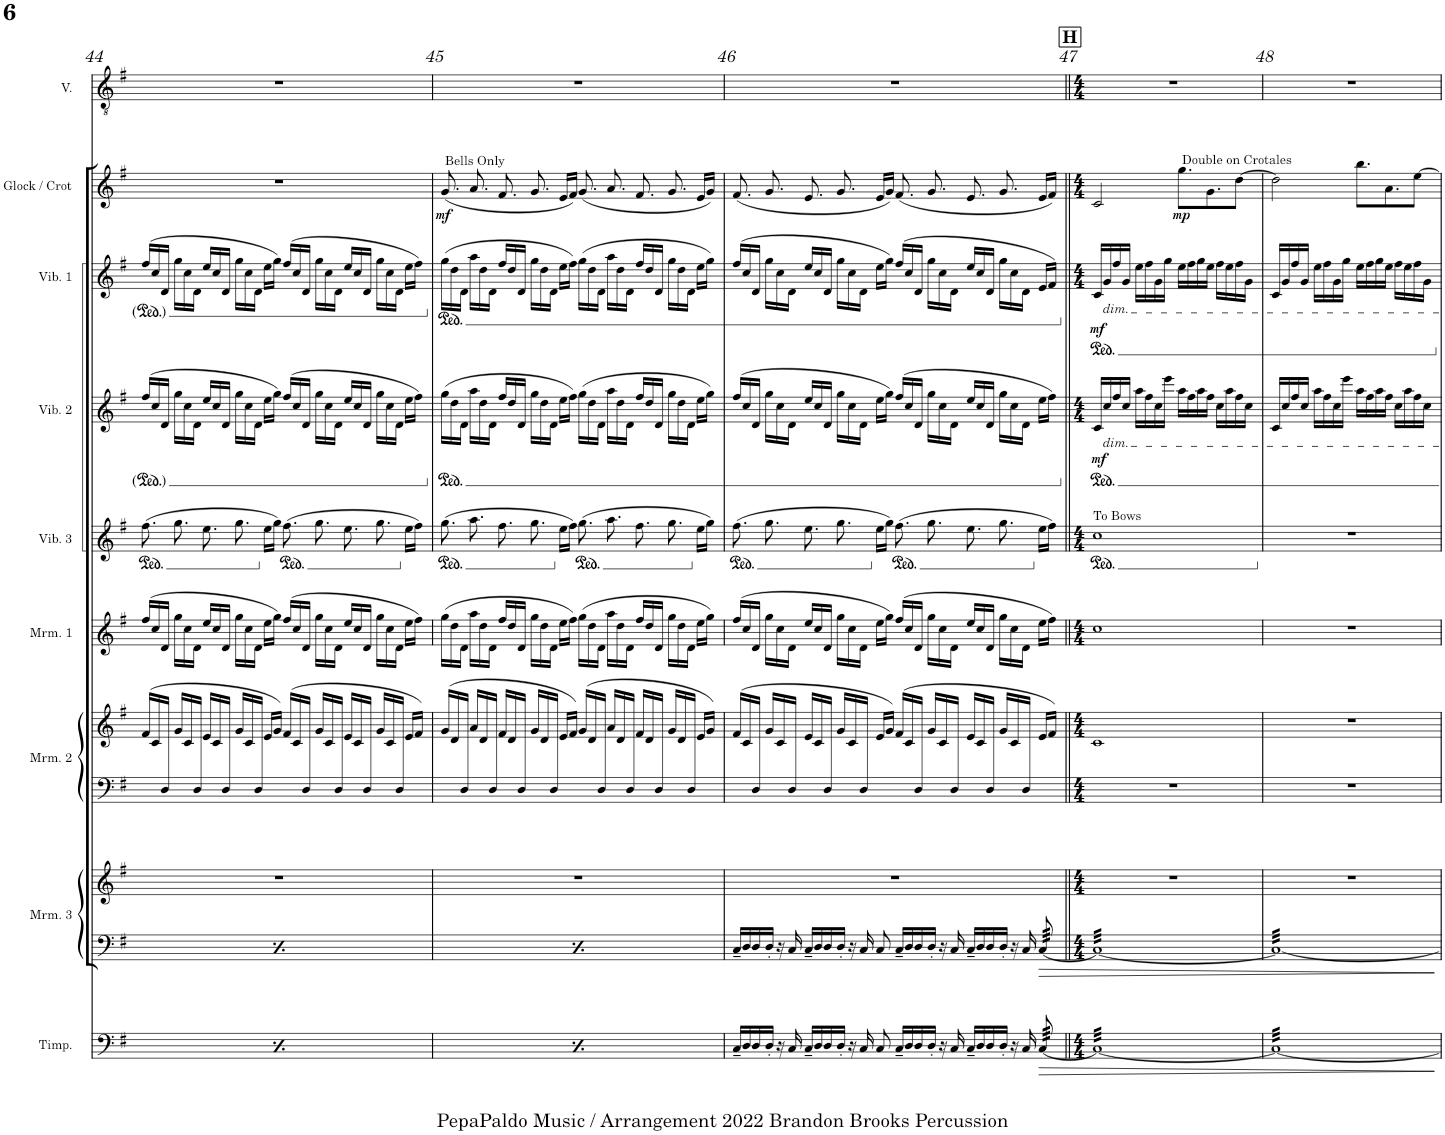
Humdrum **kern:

**kern	**dynam	**kern	**kern	**dynam	**kern	**kern	**kern	**kern	**kern	**dynam	**kern	**dynam	**kern	**dynam	**kern
*part9	*part9	*part8	*part8	*part8	*part7	*part7	*part6	*part5	*part4	*part4	*part3	*part3	*part2	*part2	*part1
*staff11	*staff11	*staff10	*staff9	*staff9/10	*staff8	*staff7	*staff6	*staff5	*staff4	*staff4	*staff3	*staff3	*staff2	*staff2	*staff1
*I"Timpani	*	*I"Marimba 3	*	*	*I"Marimba 2	*	*I"Marimba 1	*I"Vibraphone 3	*I"Vibraphone 2	*	*I"Vibraphone 1	*	*I"Glock / Crot	*	*I"Voice
*I'Timp.	*	*I'Mrm. 3	*	*	*I'Mrm. 2	*	*I'Mrm. 1	*I'Vib. 3	*I'Vib. 2	*	*I'Vib. 1	*	*I'Glock / Crot	*	*I'V.
!!LO:PB:g=z
*clefF4	*	*clefF4	*clefG2	*	*clefF4	*clefG2	*clefG2	*clefG2	*clefG2	*	*clefG2	*	*clefG2	*	*clefGv2
*	*	*	*	*	*	*	*	*	*	*	*	*	*Trd-14c-24	*	*
*k[f#]	*	*k[f#]	*k[f#]	*	*k[f#]	*k[f#]	*k[f#]	*k[f#]	*k[f#]	*	*k[f#]	*	*k[f#]	*	*k[f#]
*M7/4	*	*M7/4	*M7/4	*	*M7/4	*M7/4	*M7/4	*M7/4	*M7/4	*	*M7/4	*	*M7/4	*	*M7/4
=44	=44	=44	=44	=44	=44	=44	=44	=44	=44	=44	=44	=44	=44	=44	=44
*	*	*	*	*	*^	*	*	*	*	*	*	*	*	*	*
*	*	*	*	*	*	*	*	*	*ped	*	*	*	*	*	*	*
!	!LO:DY:b	!	!	!LO:DY:b=2	!	!	!	!	!	!	!	!	!	!	!	!
16C~/LL	f	16C~/LL	1..r	f	8ryy	1..ryy	(16f#/LL	(16ff#/LL	(8.ff#\	(16ff#/LL	.	(16ff#/LL	.	1..r	.	1..r
16D/	.	16D/	.	.	.	.	16c/	16cc/	.	16cc/	.	16cc/	.	.	.	.
16D/	.	16D/	.	.	16D/JJ	.	16ryy	16d/JJ	.	16d/JJ	.	16d/JJ	.	.	.	.
16D'/JJ	.	16D'/JJ	.	.	8ryy	.	16g/LL	16gg\LL	8.gg\	16gg\LL	.	16gg\LL	.	.	.	.
16r	.	16r	.	.	.	.	16c/	16cc\	.	16cc\	.	16cc\	.	.	.	.
16C/	.	16C/	.	.	16D/JJ	.	16ryy	16d\JJ	.	16d\JJ	.	16d\JJ	.	.	.	.
16C~/LL	.	16C~/LL	.	.	8ryy	.	16e/LL	16ee/LL	8.ee\	16ee/LL	.	16ee/LL	.	.	.	.
16D/	.	16D/	.	.	.	.	16c/	16cc/	.	16cc/	.	16cc/	.	.	.	.
16D/	.	16D/	.	.	16D/JJ	.	16ryy	16d/JJ	.	16d/JJ	.	16d/JJ	.	.	.	.
16D'/JJ	.	16D'/JJ	.	.	8ryy	.	16g/LL	16gg\LL	8.gg\	16gg\LL	.	16gg\LL	.	.	.	.
16r	.	16r	.	.	.	.	16c/	16cc\	.	16cc\	.	16cc\	.	.	.	.
16C/	.	16C/	.	.	16D/JJ	.	16ryy	16d\JJ	.	16d\JJ	.	16d\JJ	.	.	.	.
*	*	*	*	*	*	*	*	*	*Xped	*	*	*	*	*	*	*
8C/	.	8C/	.	.	4ryy	.	16e/LL	16ee\LL	16ee\LL	16ee\LL	.	16ee\LL	.	.	.	.
.	.	.	.	.	.	.	16g/JJ)	16gg\JJ)	16gg\JJ)	16gg\JJ)	.	16gg\JJ)	.	.	.	.
*	*	*	*	*	*	*	*	*	*ped	*	*	*	*	*	*	*
16C~/LL	.	16C~/LL	.	.	.	.	(16f#/LL	(16ff#/LL	(8.ff#\	(16ff#/LL	.	(16ff#/LL	.	.	.	.
16D/	.	16D/	.	.	.	.	16c/	16cc/	.	16cc/	.	16cc/	.	.	.	.
16D/	.	16D/	.	.	16D/JJ	.	16ryy	16d/JJ	.	16d/JJ	.	16d/JJ	.	.	.	.
16D'/JJ	.	16D'/JJ	.	.	8ryy	.	16g/LL	16gg\LL	8.gg\	16gg\LL	.	16gg\LL	.	.	.	.
16r	.	16r	.	.	.	.	16c/	16cc\	.	16cc\	.	16cc\	.	.	.	.
16C/	.	16C/	.	.	16D/JJ	.	16ryy	16d\JJ	.	16d\JJ	.	16d\JJ	.	.	.	.
16C~/LL	.	16C~/LL	.	.	8ryy	.	16e/LL	16ee/LL	8.ee\	16ee/LL	.	16ee/LL	.	.	.	.
16D/	.	16D/	.	.	.	.	16c/	16cc/	.	16cc/	.	16cc/	.	.	.	.
16D/	.	16D/	.	.	16D/JJ	.	16ryy	16d/JJ	.	16d/JJ	.	16d/JJ	.	.	.	.
16D'/JJ	.	16D'/JJ	.	.	8ryy	.	16g/LL	16gg\LL	8.gg\	16gg\LL	.	16gg\LL	.	.	.	.
16r	.	16r	.	.	.	.	16c/	16cc\	.	16cc\	.	16cc\	.	.	.	.
16C/	.	16C/	.	.	16D/JJ	.	16ryy	16d\JJ	.	16d\JJ	.	16d\JJ	.	.	.	.
*	*	*	*	*	*	*	*	*	*Xped	*	*	*	*	*	*	*
8C/	.	8C/	.	.	8ryy	.	16e/LL	16ee\LL	16ee\LL	16ee\LL	.	16ee\LL	.	.	.	.
.	.	.	.	.	.	.	16f#/JJ)	16ff#\JJ)	16ff#\JJ)	16ff#\JJ)	.	16ff#\JJ)	.	.	.	.
=45	=45	=45	=45	=45	=45	=45	=45	=45	=45	=45	=45	=45	=45	=45	=45	=45
*	*	*	*	*	*	*	*	*	*ped	*	*	*	*	*	*	*
*	*	*	*	*	*	*	*	*	*	*ped	*	*	*	*	*	*
*	*	*	*	*	*	*	*	*	*	*	*	*ped	*	*	*	*
!	!	!	!	!	!	!	!	!	!	!	!	!	!	!LO:TX:a:t=Bells Only	!	!
!	!LO:DY:b	!	!	!LO:DY:b=2	!	!	!	!	!	!	!	!	!	!	!LO:DY:b	!
16C~/LL	f	16C~/LL	1..r	f	8ryy	1..ryy	(>16g/LL	(16gg\LL	(8.gg\	(16gg\LL	.	(16gg\LL	.	(8.g/	mf	1..r
16D/	.	16D/	.	.	.	.	16d/	16dd\	.	16dd\	.	16dd\	.	.	.	.
16D/	.	16D/	.	.	16D/JJ	.	16ryy	16d\JJ	.	16d\JJ	.	16d\JJ	.	.	.	.
16D'/JJ	.	16D'/JJ	.	.	8ryy	.	16a/LL	16aa\LL	8.aa\	16aa\LL	.	16aa\LL	.	8.a/	.	.
16r	.	16r	.	.	.	.	16d/	16dd\	.	16dd\	.	16dd\	.	.	.	.
16C/	.	16C/	.	.	16D/JJ	.	16ryy	16d\JJ	.	16d\JJ	.	16d\JJ	.	.	.	.
16C~/LL	.	16C~/LL	.	.	8ryy	.	16f#/LL	16ff#/LL	8.ff#\	16ff#/LL	.	16ff#/LL	.	8.f#/	.	.
16D/	.	16D/	.	.	.	.	16d/	16dd/	.	16dd/	.	16dd/	.	.	.	.
16D/	.	16D/	.	.	16D/JJ	.	16ryy	16d/JJ	.	16d/JJ	.	16d/JJ	.	.	.	.
16D'/JJ	.	16D'/JJ	.	.	8ryy	.	16g/LL	16gg\LL	8.gg\	16gg\LL	.	16gg\LL	.	8.g/	.	.
16r	.	16r	.	.	.	.	16d/	16dd\	.	16dd\	.	16dd\	.	.	.	.
16C/	.	16C/	.	.	16D/JJ	.	16ryy	16d\JJ	.	16d\JJ	.	16d\JJ	.	.	.	.
*	*	*	*	*	*	*	*	*	*Xped	*	*	*	*	*	*	*
8C/	.	8C/	.	.	4ryy	.	16e/LL	16ee\LL	16ee\LL	16ee\LL	.	16ee\LL	.	16e/LL	.	.
.	.	.	.	.	.	.	16f#/JJ)	16ff#\JJ)	16ff#\JJ)	16ff#\JJ)	.	16ff#\JJ)	.	16f#/JJ)	.	.
*	*	*	*	*	*	*	*	*	*ped	*	*	*	*	*	*	*
16C~/LL	.	16C~/LL	.	.	.	.	(16g/LL	(16gg\LL	(8.gg\	(16gg\LL	.	(16gg\LL	.	(8.g/	.	.
16D/	.	16D/	.	.	.	.	16d/	16dd\	.	16dd\	.	16dd\	.	.	.	.
16D/	.	16D/	.	.	16D/JJ	.	16ryy	16d\JJ	.	16d\JJ	.	16d\JJ	.	.	.	.
16D'/JJ	.	16D'/JJ	.	.	8ryy	.	16a/LL	16aa\LL	8.aa\	16aa\LL	.	16aa\LL	.	8.a/	.	.
16r	.	16r	.	.	.	.	16d/	16dd\	.	16dd\	.	16dd\	.	.	.	.
16C/	.	16C/	.	.	16D/JJ	.	16ryy	16d\JJ	.	16d\JJ	.	16d\JJ	.	.	.	.
16C~/LL	.	16C~/LL	.	.	8ryy	.	16f#/LL	16ff#/LL	8.ff#\	16ff#/LL	.	16ff#/LL	.	8.f#/	.	.
16D/	.	16D/	.	.	.	.	16d/	16dd/	.	16dd/	.	16dd/	.	.	.	.
16D/	.	16D/	.	.	16D/JJ	.	16ryy	16d/JJ	.	16d/JJ	.	16d/JJ	.	.	.	.
16D'/JJ	.	16D'/JJ	.	.	8ryy	.	16g/LL	16gg\LL	8.gg\	16gg\LL	.	16gg\LL	.	8.g/	.	.
16r	.	16r	.	.	.	.	16d/	16dd\	.	16dd\	.	16dd\	.	.	.	.
16C/	.	16C/	.	.	16D/JJ	.	16ryy	16d\JJ	.	16d\JJ	.	16d\JJ	.	.	.	.
*	*	*	*	*	*	*	*	*	*Xped	*	*	*	*	*	*	*
8C/	.	8C/	.	.	8ryy	.	16e/LL	16ee\LL	16ee\LL	16ee\LL	.	16ee\LL	.	16e/LL	.	.
.	.	.	.	.	.	.	16g/JJ)	16gg\JJ)	16gg\JJ)	16gg\JJ)	.	16gg\JJ)	.	16g/JJ)	.	.
=46	=46	=46	=46	=46	=46	=46	=46	=46	=46	=46	=46	=46	=46	=46	=46	=46
*	*	*	*	*	*	*	*	*	*ped	*	*	*	*	*	*	*
16C~/LL	.	16C~/LL	1..r	.	8ryy	1..ryy	(16f#/LL	(16ff#/LL	(8.ff#\	(16ff#/LL	.	(16ff#/LL	.	(8.f#/	.	1..r
16D/	.	16D/	.	.	.	.	16c/	16cc/	.	16cc/	.	16cc/	.	.	.	.
16D/	.	16D/	.	.	16D/JJ	.	16ryy	16d/JJ	.	16d/JJ	.	16d/JJ	.	.	.	.
16D'/JJ	.	16D'/JJ	.	.	8ryy	.	16g/LL	16gg\LL	8.gg\	16gg\LL	.	16gg\LL	.	8.g/	.	.
16r	.	16r	.	.	.	.	16c/	16cc\	.	16cc\	.	16cc\	.	.	.	.
16C/	.	16C/	.	.	16D/JJ	.	16ryy	16d\JJ	.	16d\JJ	.	16d\JJ	.	.	.	.
16C~/LL	.	16C~/LL	.	.	8ryy	.	16e/LL	16ee/LL	8.ee\	16ee/LL	.	16ee/LL	.	8.e/	.	.
16D/	.	16D/	.	.	.	.	16c/	16cc/	.	16cc/	.	16cc/	.	.	.	.
16D/	.	16D/	.	.	16D/JJ	.	16ryy	16d/JJ	.	16d/JJ	.	16d/JJ	.	.	.	.
16D'/JJ	.	16D'/JJ	.	.	8ryy	.	16g/LL	16gg\LL	8.gg\	16gg\LL	.	16gg\LL	.	8.g/	.	.
16r	.	16r	.	.	.	.	16c/	16cc\	.	16cc\	.	16cc\	.	.	.	.
16C/	.	16C/	.	.	16D/JJ	.	16ryy	16d\JJ	.	16d\JJ	.	16d\JJ	.	.	.	.
*	*	*	*	*	*	*	*	*	*Xped	*	*	*	*	*	*	*
8C/	.	8C/	.	.	4ryy	.	16e/LL	16ee\LL	16ee\LL	16ee\LL	.	16ee\LL	.	16e/LL	.	.
.	.	.	.	.	.	.	16g/JJ)	16gg\JJ)	16gg\JJ)	16gg\JJ)	.	16gg\JJ)	.	16g/JJ)	.	.
*	*	*	*	*	*	*	*	*	*ped	*	*	*	*	*	*	*
16C~/LL	.	16C~/LL	.	.	.	.	(16f#/LL	(16ff#/LL	(8.ff#\	(16ff#/LL	.	(16ff#/LL	.	(8.f#/	.	.
16D/	.	16D/	.	.	.	.	16c/	16cc/	.	16cc/	.	16cc/	.	.	.	.
16D/	.	16D/	.	.	16D/JJ	.	16ryy	16d/JJ	.	16d/JJ	.	16d/JJ	.	.	.	.
16D'/JJ	.	16D'/JJ	.	.	8ryy	.	16g/LL	16gg\LL	8.gg\	16gg\LL	.	16gg\LL	.	8.g/	.	.
16r	.	16r	.	.	.	.	16c/	16cc\	.	16cc\	.	16cc\	.	.	.	.
16C/	.	16C/	.	.	16D/JJ	.	16ryy	16d\JJ	.	16d\JJ	.	16d\JJ	.	.	.	.
16C~/LL	.	16C~/LL	.	.	8ryy	.	16e/LL	16ee/LL	8.ee\	16ee/LL	.	16ee/LL	.	8.e/	.	.
16D/	.	16D/	.	.	.	.	16c/	16cc/	.	16cc/	.	16cc/	.	.	.	.
16D/	.	16D/	.	.	16D/JJ	.	16ryy	16d/JJ	.	16d/JJ	.	16d/JJ	.	.	.	.
16D'/JJ	.	16D'/JJ	.	.	8ryy	.	16g/LL	16gg\LL	8.gg\	16gg\LL	.	16gg\LL	.	8.g/	.	.
16r	.	16r	.	.	.	.	16c/	16cc\	.	16cc\	.	16cc\	.	.	.	.
16C/	.	16C/	.	.	16D/JJ	.	16ryy	16d\JJ	.	16d\JJ	.	16d\JJ	.	.	.	.
!	!LO:HP:b	!	!	!	!	!	!	!	!	!	!	!	!	!	!	!
*	*	*	*	*	*	*	*	*	*Xped	*	*	*	*	*	*	*
*tremolo	*	*	*	*	*	*	*	*	*	*	*	*	*	*	*	*
*	*	*tremolo	*	*	*	*	*	*	*	*	*	*	*	*	*	*
[64C/	>	[64C/	.	.	8ryy	.	16e/LL	16ee\LL	16ee\LL	16ee\LL	.	16e/LL	.	16e/LL	.	.
64C/	.	64C/	.	.	.	.	.	.	.	.	.	.	.	.	.	.
64C/	.	64C/	.	.	.	.	.	.	.	.	.	.	.	.	.	.
64C/	.	64C/	.	.	.	.	.	.	.	.	.	.	.	.	.	.
64C/	.	64C/	.	.	.	.	16f#/JJ)	16ff#\JJ)	16ff#\JJ)	16ff#\JJ)	.	16f#/JJ)	.	16f#/JJ)	.	.
64C/	.	64C/	.	.	.	.	.	.	.	.	.	.	.	.	.	.
64C/	.	64C/	.	.	.	.	.	.	.	.	.	.	.	.	.	.
64C/	.	64C/	.	.	.	.	.	.	.	.	.	.	.	.	.	.
*	*	*	*	*	*v	*v	*	*	*	*	*	*	*	*	*	*
!!LO:REH:place=s1:a:B:cj:fs=14:t=H
=47||	=47||	=47||	=47||	=47||	=47||	=47||	=47||	=47||	=47||	=47||	=47||	=47||	=47||	=47||	=47||
*M4/4	*	*M4/4	*M4/4	*	*M4/4	*M4/4	*M4/4	*M4/4	*M4/4	*	*M4/4	*	*M4/4	*	*M4/4
*	*	*	*	*	*	*	*	*ped	*	*	*	*	*	*	*
*	*	*	*	*	*	*	*	*	*Xped	*	*	*	*	*	*
*	*	*	*	*	*	*	*	*	*	*	*Xped	*	*	*	*
*	*	*	*	*	*	*	*	*	*	*	*ped	*	*	*	*
!	!	!	!	!	!	!	!	!LO:TX:a:t=To Bows	!	!	!	!	!	!	!
!	!	!	!	!	!	!	!	!	!	!LO:DY:b	!	!LO:DY:b	!	!	!
32CLLL	.	32CLLL	1r	.	1r	1c	1cc	1cc	16c/LL	mf	16c/LL	mf	2c/	.	1r
32C	.	32C	.	.	.	.	.	.	.	.	.	.	.	.	.
!	!	!	!	!	!	!	!	!	!	!	!LO:TX:b:i:t=dim.	!	!	!	!
!	!	!	!	!	!	!	!	!	!LO:TX:b:i:t=dim.	!	!	!	!	!	!
32C	.	32C	.	.	.	.	.	.	16cc/	.	16g/	.	.	.	.
32C	.	32C	.	.	.	.	.	.	.	.	.	.	.	.	.
32C	.	32C	.	.	.	.	.	.	16ff#/	.	16ff#/	.	.	.	.
32C	.	32C	.	.	.	.	.	.	.	.	.	.	.	.	.
32C	.	32C	.	.	.	.	.	.	16cc/JJ	.	16g/JJ	.	.	.	.
32C	.	32C	.	.	.	.	.	.	.	.	.	.	.	.	.
32C	.	32C	.	.	.	.	.	.	16aa\LL	.	16ee\LL	.	.	.	.
32C	.	32C	.	.	.	.	.	.	.	.	.	.	.	.	.
32C	.	32C	.	.	.	.	.	.	16ff#\	.	16ff#\	.	.	.	.
32C	.	32C	.	.	.	.	.	.	.	.	.	.	.	.	.
32C	.	32C	.	.	.	.	.	.	16cc\	.	16g\	.	.	.	.
32C	.	32C	.	.	.	.	.	.	.	.	.	.	.	.	.
32C	.	32C	.	.	.	.	.	.	16eee\JJ	.	16gg\JJ	.	.	.	.
32C	.	32C	.	.	.	.	.	.	.	.	.	.	.	.	.
!	!	!	!	!	!	!	!	!	!	!	!	!	!LO:TX:a:t=Double on Crotales	!	!
!	!	!	!	!	!	!	!	!	!	!	!	!	!	!LO:DY:b	!
32C	.	32C	.	.	.	.	.	.	16aa\LL	.	16ee\LL	.	8.gg\L	mp	.
32C	.	32C	.	.	.	.	.	.	.	.	.	.	.	.	.
32C	.	32C	.	.	.	.	.	.	16ff#\	.	16ff#\	.	.	.	.
32C	.	32C	.	.	.	.	.	.	.	.	.	.	.	.	.
32C	.	32C	.	.	.	.	.	.	16aa\	.	16gg\	.	.	.	.
32C	.	32C	.	.	.	.	.	.	.	.	.	.	.	.	.
32C	.	32C	.	.	.	.	.	.	16ff#\JJ	.	16ee\JJ	.	8.g\	.	.
32C	.	32C	.	.	.	.	.	.	.	.	.	.	.	.	.
32C	.	32C	.	.	.	.	.	.	16cc\LL	.	16ff#\LL	.	.	.	.
32C	.	32C	.	.	.	.	.	.	.	.	.	.	.	.	.
32C	.	32C	.	.	.	.	.	.	16aa\	.	16ee\	.	.	.	.
32C	.	32C	.	.	.	.	.	.	.	.	.	.	.	.	.
32C	.	32C	.	.	.	.	.	.	16ff#\	.	16ff#\	.	[8dd\J	.	.
32C	.	32C	.	.	.	.	.	.	.	.	.	.	.	.	.
32C	.	32C	.	.	.	.	.	.	16cc\JJ	.	16g\JJ	.	.	.	.
32CJJJ	.	32CJJJ	.	.	.	.	.	.	.	.	.	.	.	.	.
=48	=48	=48	=48	=48	=48	=48	=48	=48	=48	=48	=48	=48	=48	=48	=48
*	*	*	*	*	*	*	*	*Xped	*	*	*	*	*	*	*
32CLLL	.	32CLLL	1r	.	1r	1r	1r	1r	16c/LL	.	16c/LL	.	2dd\]	.	1r
32C	.	32C	.	.	.	.	.	.	.	.	.	.	.	.	.
32C	.	32C	.	.	.	.	.	.	16cc/	.	16g/	.	.	.	.
32C	.	32C	.	.	.	.	.	.	.	.	.	.	.	.	.
32C	.	32C	.	.	.	.	.	.	16ff#/	.	16ff#/	.	.	.	.
32C	.	32C	.	.	.	.	.	.	.	.	.	.	.	.	.
32C	.	32C	.	.	.	.	.	.	16cc/JJ	.	16g/JJ	.	.	.	.
32C	.	32C	.	.	.	.	.	.	.	.	.	.	.	.	.
32C	.	32C	.	.	.	.	.	.	16aa\LL	.	16ee\LL	.	.	.	.
32C	.	32C	.	.	.	.	.	.	.	.	.	.	.	.	.
32C	.	32C	.	.	.	.	.	.	16ff#\	.	16ff#\	.	.	.	.
32C	.	32C	.	.	.	.	.	.	.	.	.	.	.	.	.
32C	.	32C	.	.	.	.	.	.	16cc\	.	16g\	.	.	.	.
32C	.	32C	.	.	.	.	.	.	.	.	.	.	.	.	.
32C	.	32C	.	.	.	.	.	.	16eee\JJ	.	16gg\JJ	.	.	.	.
32C	.	32C	.	.	.	.	.	.	.	.	.	.	.	.	.
32C	.	32C	.	.	.	.	.	.	16aa\LL	.	16ee\LL	.	8.bb\L	.	.
32C	.	32C	.	.	.	.	.	.	.	.	.	.	.	.	.
32C	.	32C	.	.	.	.	.	.	16ff#\	.	16ff#\	.	.	.	.
32C	.	32C	.	.	.	.	.	.	.	.	.	.	.	.	.
32C	.	32C	.	.	.	.	.	.	16aa\	.	16gg\	.	.	.	.
32C	.	32C	.	.	.	.	.	.	.	.	.	.	.	.	.
32C	.	32C	.	.	.	.	.	.	16ff#\JJ	.	16ee\JJ	.	8.a\	.	.
32C	.	32C	.	.	.	.	.	.	.	.	.	.	.	.	.
32C	.	32C	.	.	.	.	.	.	16cc\LL	.	16ff#\LL	.	.	.	.
32C	.	32C	.	.	.	.	.	.	.	.	.	.	.	.	.
32C	.	32C	.	.	.	.	.	.	16aa\	.	16ee\	.	.	.	.
32C	.	32C	.	.	.	.	.	.	.	.	.	.	.	.	.
32C	.	32C	.	.	.	.	.	.	16ff#\	.	16ff#\	.	[8ee\J	.	.
32C	.	32C	.	.	.	.	.	.	.	.	.	.	.	.	.
32C	.	32C	.	.	.	.	.	.	16cc\JJ	.	16g\JJ	.	.	.	.
32CJJJ	.	32CJJJ	.	.	.	.	.	.	.	.	.	.	.	.	.
*	*	*Xtremolo	*	*	*	*	*	*	*	*	*	*	*	*	*
*Xtremolo	*	*	*	*	*	*	*	*	*	*	*	*	*	*	*
.	]	.	.	.	.	.	.	.	.	.	.	.	.	.	.
*	*	*	*	*	*	*	*	*	*	*	*Xped	*	*	*	*
=	=	=	=	=	=	=	=	=	=	=	=	=	=	=	=
*-	*-	*-	*-	*-	*-	*-	*-	*-	*-	*-	*-	*-	*-	*-	*-
